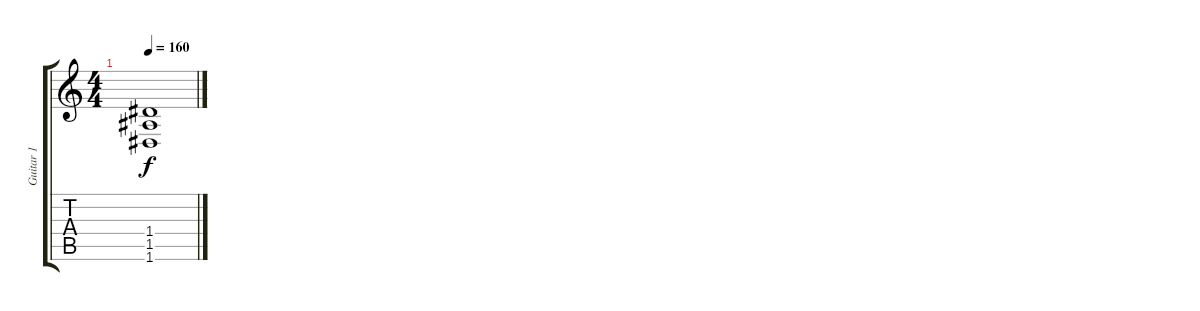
\track ("Guitar 1" "Guitar 1") {instrument distortionguitar}
\staff {score tabs}
\tuning (E4 B3 G3 D3 A2 D2) {hide}
\ts (4 4)
\tempo 160
\clef g2
\ks c
(1.4{t} 1.5{t} 1.6{t}).1{dy f}
